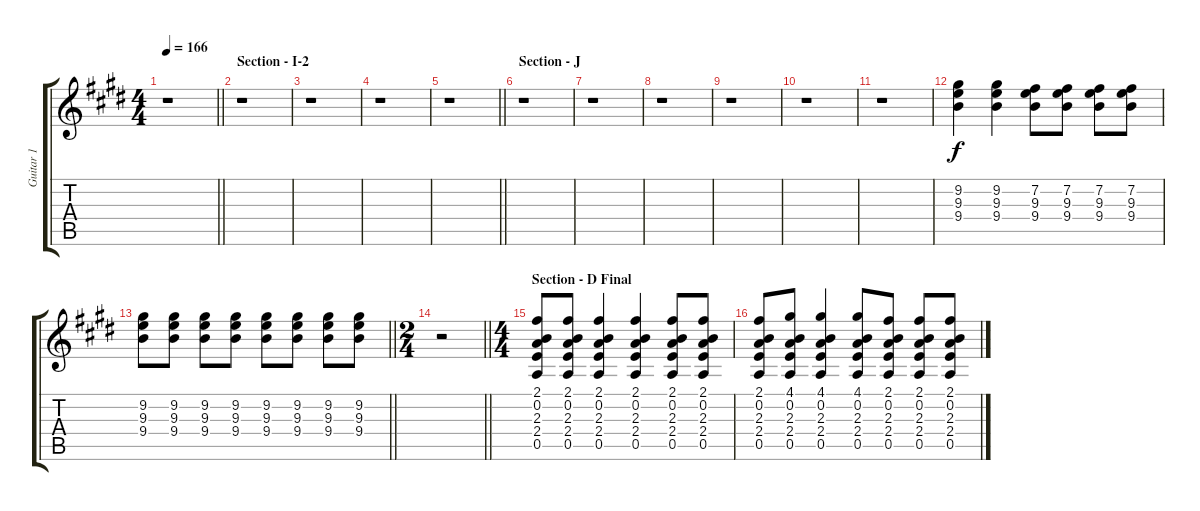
\track ("Guitar 1" "Guitar 1") {instrument overdrivenguitar}
\staff {score tabs}
\tuning (E4 B3 G3 D3 A2 E2) {hide}
\ts (4 4)
\tempo 166
\clef g2
\barLineRight lightlight
\ks e
r.1{dy f} |
\section ("" "Section - I-2")
r.1 |
r.1 |
r.1 |
\barLineRight lightlight
r.1 |
\section ("" "Section - J")
r.1 |
r.1 |
r.1 |
r.1 |
r.1 |
r.1 |
(9.2 9.3 9.4).4 (9.2 9.3 9.4).4 (7.2 9.3 9.4).8 (7.2 9.3 9.4).8 (7.2 9.3 9.4).8 (7.2 9.3 9.4).8 |
\barLineRight lightlight
(9.2 9.3 9.4).8 (9.2 9.3 9.4).8 (9.2 9.3 9.4).8 (9.2 9.3 9.4).8 (9.2 9.3 9.4).8 (9.2 9.3 9.4).8 (9.2 9.3 9.4).8 (9.2 9.3 9.4).8 |
\ts (2 4)
\barLineRight lightlight
r.2 |
\ts (4 4)
\section ("" "Section - D Final")
(2.1 0.2 2.3 2.4 0.5).8 (2.1 0.2 2.3 2.4 0.5).8 (2.1 0.2 2.3 2.4 0.5).4 (2.1 0.2 2.3 2.4 0.5).4 (2.1 0.2 2.3 2.4 0.5).8 (2.1 0.2 2.3 2.4 0.5).8 |
(2.1 0.2 2.3 2.4 0.5).8 (4.1 0.2 2.3 2.4 0.5).8 (4.1 0.2 2.3 2.4 0.5).4 (4.1 0.2 2.3 2.4 0.5).8 (2.1 0.2 2.3 2.4 0.5).8 (2.1 0.2 2.3 2.4 0.5).8 (2.1 0.2 2.3 2.4 0.5).8
